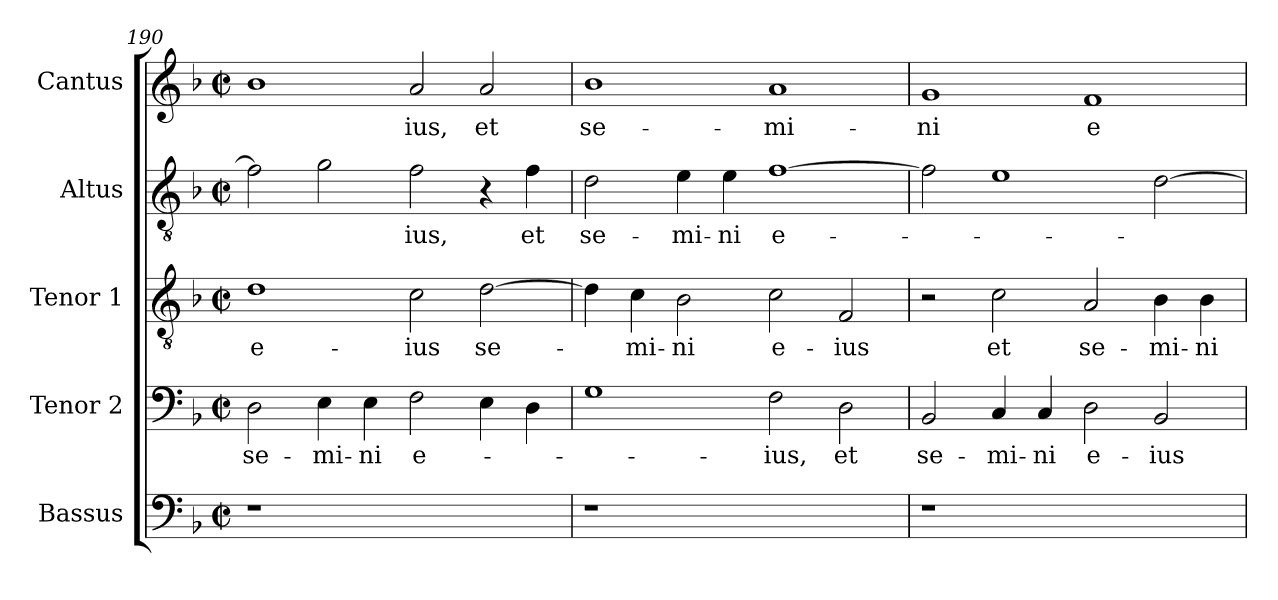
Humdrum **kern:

**kern	**kern	**text	**kern	**text	**kern	**text	**kern	**text
*part5	*part4	*part4	*part3	*part3	*part2	*part2	*part1	*part1
*staff5	*staff4	*staff4	*staff3	*staff3	*staff2	*staff2	*staff1	*staff1
*I"Bassus	*I"Tenor 2	*	*I"Tenor 1	*	*I"Altus	*	*I"Cantus	*
*clefF4	*clefF4	*	*clefGv2	*	*clefGv2	*	*clefG2	*
*k[b-]	*k[b-]	*	*k[b-]	*	*k[b-]	*	*k[b-]	*
*F:	*F:	*	*F:	*	*F:	*	*F:	*
*M2/2	*M2/2	*	*M2/2	*	*M2/2	*	*M2/2	*
*met(c|)	*met(c|)	*	*met(c|)	*	*met(c|)	*	*met(c|)	*
=190	=190	=190	=190	=190	=190	=190	=190	=190
!	!	!LO:LY:b:cj	!	!LO:LY:b:rj	!	!	!	!
1r	2D\	se-	1d	e-	2f\]	.	1b-	.
!	!	!LO:LY:b	!	!	!	!	!	!
.	4E\	-mi-	.	.	2g\	.	.	.
!	!	!LO:LY:b:rj	!	!	!	!	!	!
.	4E\	-ni	.	.	.	.	.	.
!	!	!LO:LY:b:cj	!	!LO:LY:b:cj	!	!LO:LY:b:cj	!	!LO:LY:b:cj
1ryy	2F\	e-	2c\	-ius	2f\	-ius,	2a/	-ius,
!	!	!	!	!LO:LY:b:cj	!	!	!	!LO:LY:b:cj
.	4E\	.	[>2d\	se-	4r	.	2a/	et
!	!	!	!	!	!	!LO:LY:b:cj	!	!
.	4D\	.	.	.	4f\	et	.	.
=191	=191	=191	=191	=191	=191	=191	=191	=191
!	!	!	!	!	!	!LO:LY:b:cj	!	!LO:LY:b:cj
1r	1G	.	4d\]	.	2d\	se-	1b-	se-
!	!	!	!	!LO:LY:b	!	!	!	!
.	.	.	4c\	-mi-	.	.	.	.
!	!	!	!	!LO:LY:b:rj	!	!LO:LY:b	!	!
.	.	.	2B-\	-ni	4e\	-mi-	.	.
!	!	!	!	!	!	!LO:LY:b:rj	!	!
.	.	.	.	.	4e\	-ni	.	.
!	!	!LO:LY:b:cj	!	!LO:LY:b:cj	!	!LO:LY:b:rj	!	!LO:LY:b:cj
1ryy	2F\	-ius,	2c\	e-	[>1f	e-	1a	-mi-
!	!	!LO:LY:b:cj	!	!LO:LY:b:cj	!	!	!	!
.	2D\	et	2F/	-ius	.	.	.	.
=192	=192	=192	=192	=192	=192	=192	=192	=192
!	!	!LO:LY:b:cj	!	!	!	!	!	!LO:LY:b:cj
1r	2BB-/	se-	2r	.	2f\]	.	1g	-ni
!	!	!LO:LY:b	!	!LO:LY:b:cj	!	!	!	!
.	4C/	-mi-	2c\	et	1e	.	.	.
!	!	!LO:LY:b:rj	!	!	!	!	!	!
.	4C/	-ni	.	.	.	.	.	.
!	!	!LO:LY:b:cj	!	!LO:LY:b:cj	!	!	!	!LO:LY:b:rj
1ryy	2D\	e-	2A/	se-	.	.	1f	e-
!	!	!LO:LY:b:cj	!	!LO:LY:b	!	!	!	!
.	2BB-/	-ius	4B-\	-mi-	[>2d\	.	.	.
!	!	!	!	!LO:LY:b:rj	!	!	!	!
.	.	.	4B-\	-ni	.	.	.	.
=	=	=	=	=	=	=	=	=
*-	*-	*-	*-	*-	*-	*-	*-	*-
